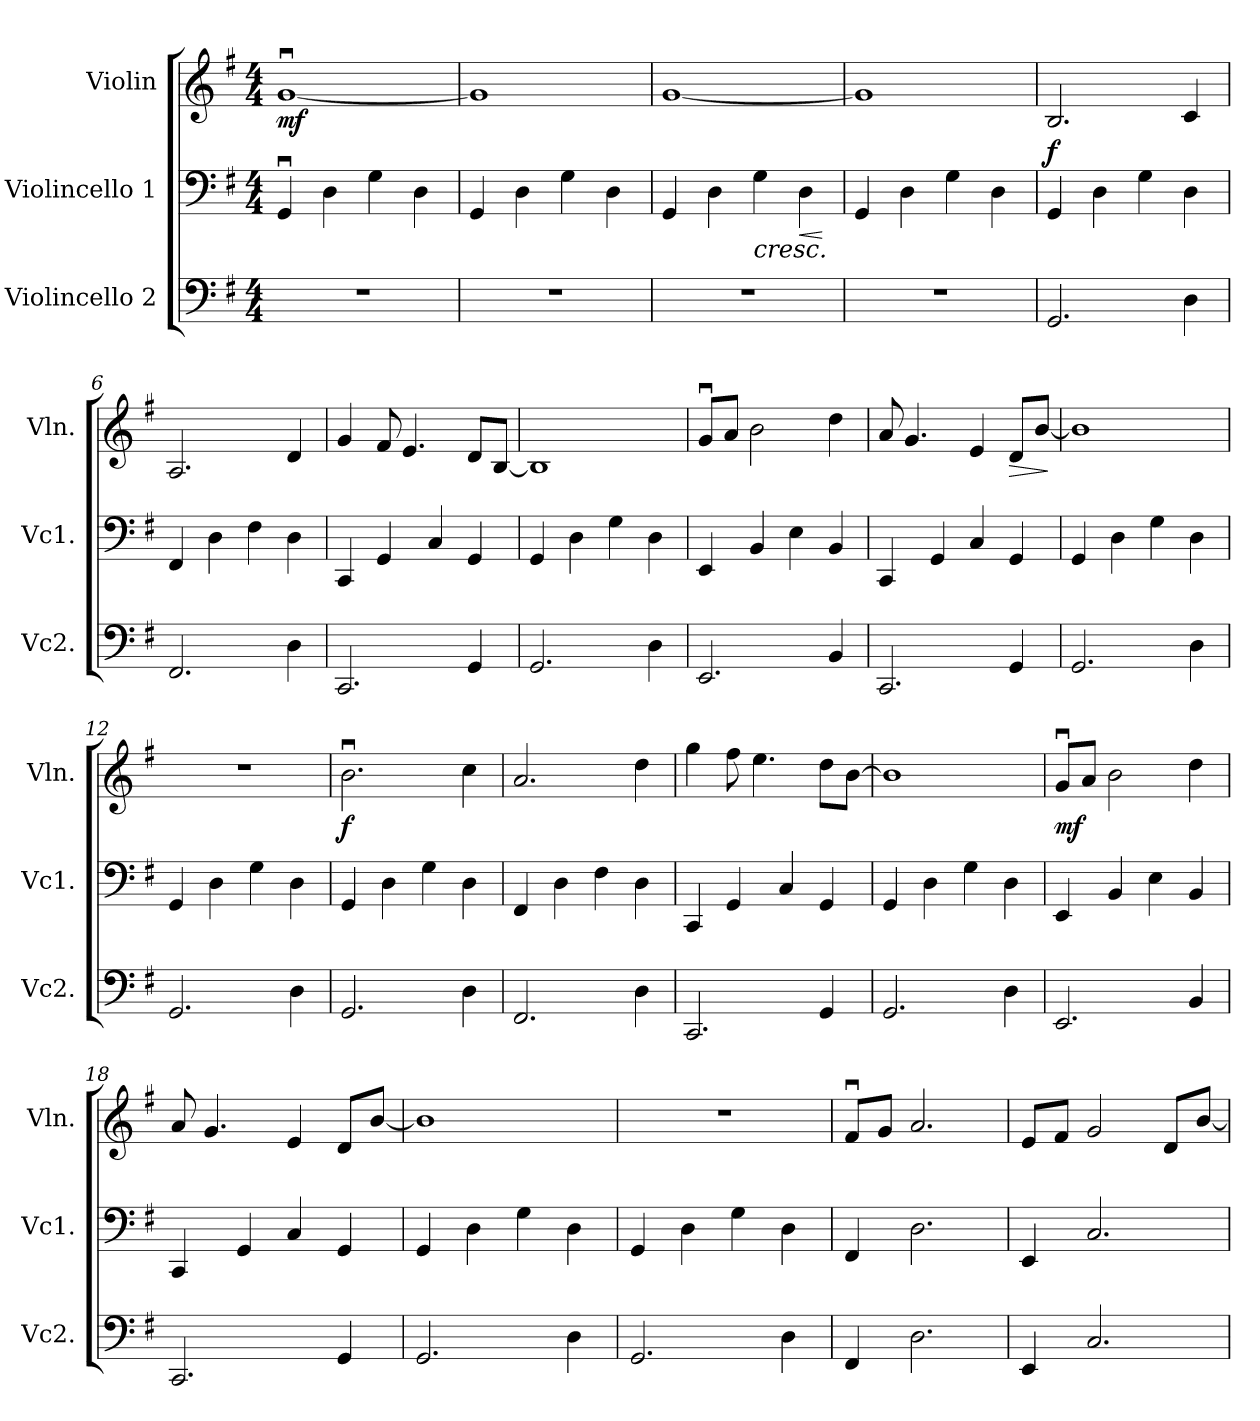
**kern	**kern	**dynam	**kern	**dynam
*part3	*part2	*part2	*part1	*part1
*staff3	*staff2	*staff2	*staff1	*staff1
*I"Violincello 2	*I"Violincello 1	*	*I"Violin	*
*I'Vc2.	*I'Vc1.	*	*I'Vln.	*
*clefF4	*clefF4	*	*clefG2	*
*k[f#]	*k[f#]	*	*k[f#]	*
*M4/4	*M4/4	*	*M4/4	*
*MM100	*MM100	*	*MM100	*
=1	=1	=1	=1	=1
!	!	!	!	!LO:DY:b
1r	4GGu/	.	[1gu	mf
.	4D\	.	.	.
.	4G\	.	.	.
.	4D\	.	.	.
=2	=2	=2	=2	=2
1r	4GG/	.	1g]	.
.	4D\	.	.	.
.	4G\	.	.	.
.	4D\	.	.	.
=3	=3	=3	=3	=3
1r	4GG/	.	[1g	.
.	4D\	.	.	.
!	!	!LO:HP:b	!	!
.	4G\	<	.	.
!	!	!LO:HP:b	!	!
.	4D\	<	.	.
.	.	[ [	.	.
=4	=4	=4	=4	=4
1r	4GG/	.	1g]	.
.	4D\	.	.	.
.	4G\	.	.	.
.	4D\	.	.	.
=5	=5	=5	=5	=5
!	!	!LO:DY:a	!	!
2.GG/	4GG/	f	2.B/	.
.	4D\	.	.	.
.	4G\	.	.	.
4D\	4D\	.	4c/	.
=6	=6	=6	=6	=6
2.FF#/	4FF#/	.	2.A/	.
.	4D\	.	.	.
.	4F#\	.	.	.
4D\	4D\	.	4d/	.
=7	=7	=7	=7	=7
2.CC/	4CC/	.	4g/	.
.	4GG/	.	8f#/	.
.	.	.	4.e/	.
.	4C/	.	.	.
4GG/	4GG/	.	8d/L	.
.	.	.	[8B/J	.
=8	=8	=8	=8	=8
2.GG/	4GG/	.	1B]	.
.	4D\	.	.	.
.	4G\	.	.	.
4D\	4D\	.	.	.
!!LO:LB:g=z
=9	=9	=9	=9	=9
2.EE/	4EE/	.	8gu/L	.
.	.	.	8a/J	.
.	4BB/	.	2b\	.
.	4E\	.	.	.
4BB/	4BB/	.	4dd\	.
=10	=10	=10	=10	=10
2.CC/	4CC/	.	8a/	.
.	.	.	4.g/	.
.	4GG/	.	.	.
.	4C/	.	4e/	.
!	!	!	!	!LO:HP:b
4GG/	4GG/	.	8d/L	>
.	.	.	[8b/J	.
.	.	.	.	]
=11	=11	=11	=11	=11
2.GG/	4GG/	.	1b]	.
.	4D\	.	.	.
.	4G\	.	.	.
4D\	4D\	.	.	.
=12	=12	=12	=12	=12
2.GG/	4GG/	.	1r	.
.	4D\	.	.	.
.	4G\	.	.	.
4D\	4D\	.	.	.
=13	=13	=13	=13	=13
!	!	!	!	!LO:DY:b
2.GG/	4GG/	.	2.bu\	f
.	4D\	.	.	.
.	4G\	.	.	.
4D\	4D\	.	4cc\	.
=14	=14	=14	=14	=14
2.FF#/	4FF#/	.	2.a/	.
.	4D\	.	.	.
.	4F#\	.	.	.
4D\	4D\	.	4dd\	.
=15	=15	=15	=15	=15
2.CC/	4CC/	.	4gg\	.
.	4GG/	.	8ff#\	.
.	.	.	4.ee\	.
.	4C/	.	.	.
4GG/	4GG/	.	8dd\L	.
.	.	.	[8b\J	.
=16	=16	=16	=16	=16
2.GG/	4GG/	.	1b]	.
.	4D\	.	.	.
.	4G\	.	.	.
4D\	4D\	.	.	.
!!LO:LB:g=z
=17	=17	=17	=17	=17
!	!	!	!	!LO:DY:b
2.EE/	4EE/	.	8gu/L	mf
.	.	.	8a/J	.
.	4BB/	.	2b\	.
.	4E\	.	.	.
4BB/	4BB/	.	4dd\	.
=18	=18	=18	=18	=18
2.CC/	4CC/	.	8a/	.
.	.	.	4.g/	.
.	4GG/	.	.	.
.	4C/	.	4e/	.
4GG/	4GG/	.	8d/L	.
.	.	.	[8b/J	.
=19	=19	=19	=19	=19
2.GG/	4GG/	.	1b]	.
.	4D\	.	.	.
.	4G\	.	.	.
4D\	4D\	.	.	.
=20	=20	=20	=20	=20
2.GG/	4GG/	.	1r	.
.	4D\	.	.	.
.	4G\	.	.	.
4D\	4D\	.	.	.
=21	=21	=21	=21	=21
4FF#/	4FF#/	.	8f#u/L	.
.	.	.	8g/J	.
2.D\	2.D\	.	2.a/	.
=22	=22	=22	=22	=22
4EE/	4EE/	.	8e/L	.
.	.	.	8f#/J	.
2.C/	2.C/	.	2g/	.
.	.	.	8d/L	.
.	.	.	[8b/J	.
=	=	=	=	=
*-	*-	*-	*-	*-
